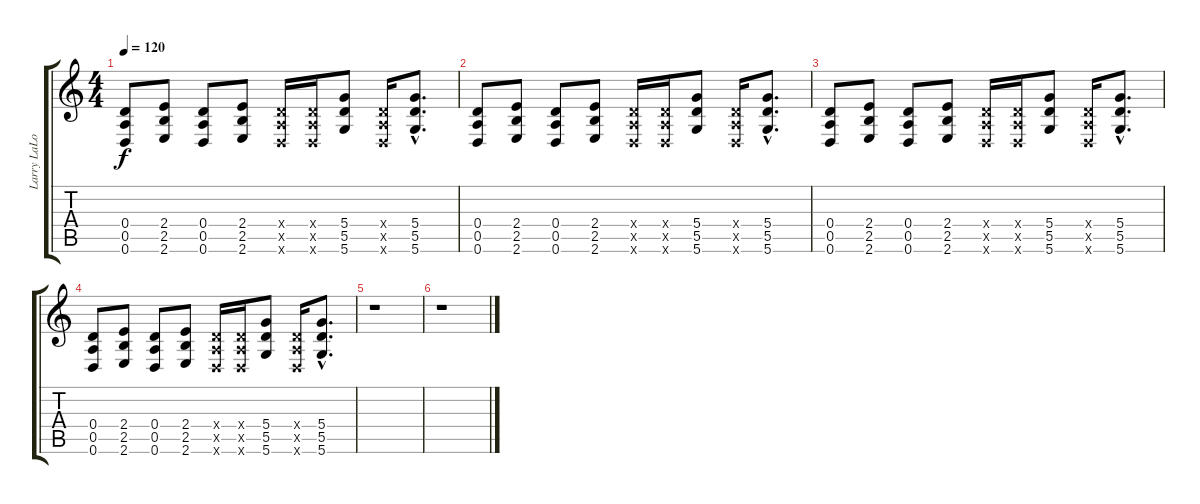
\track ("Larry LaLonde" "Larry LaLo") {instrument distortionguitar}
\staff {score tabs}
\tuning (E4 B3 G3 D3 A2 D2) {hide}
\ts (4 4)
\tempo 120
\clef g2
\ks c
(0.4 0.5 0.6).8{dy f} (2.4 2.5 2.6).8 (0.4 0.5 0.6).8 (2.4 2.5 2.6).8 (0.4{x} 0.5{x} 0.6{x}).16 (0.4{x} 0.5{x} 0.6{x}).16 (5.4 5.5 5.6).8 (0.4{x} 0.5{x} 0.6{x}).16 (5.4{hac} 5.5{hac} 5.6{hac}).8{d} |
(0.4 0.5 0.6).8 (2.4 2.5 2.6).8 (0.4 0.5 0.6).8 (2.4 2.5 2.6).8 (0.4{x} 0.5{x} 0.6{x}).16 (0.4{x} 0.5{x} 0.6{x}).16 (5.4 5.5 5.6).8 (0.4{x} 0.5{x} 0.6{x}).16 (5.4{hac} 5.5{hac} 5.6{hac}).8{d} |
(0.4 0.5 0.6).8 (2.4 2.5 2.6).8 (0.4 0.5 0.6).8 (2.4 2.5 2.6).8 (0.4{x} 0.5{x} 0.6{x}).16 (0.4{x} 0.5{x} 0.6{x}).16 (5.4 5.5 5.6).8 (0.4{x} 0.5{x} 0.6{x}).16 (5.4{hac} 5.5{hac} 5.6{hac}).8{d} |
(0.4 0.5 0.6).8 (2.4 2.5 2.6).8 (0.4 0.5 0.6).8 (2.4 2.5 2.6).8 (0.4{x} 0.5{x} 0.6{x}).16 (0.4{x} 0.5{x} 0.6{x}).16 (5.4 5.5 5.6).8 (0.4{x} 0.5{x} 0.6{x}).16 (5.4{hac} 5.5{hac} 5.6{hac}).8{d} |
r.1 |
r.1
